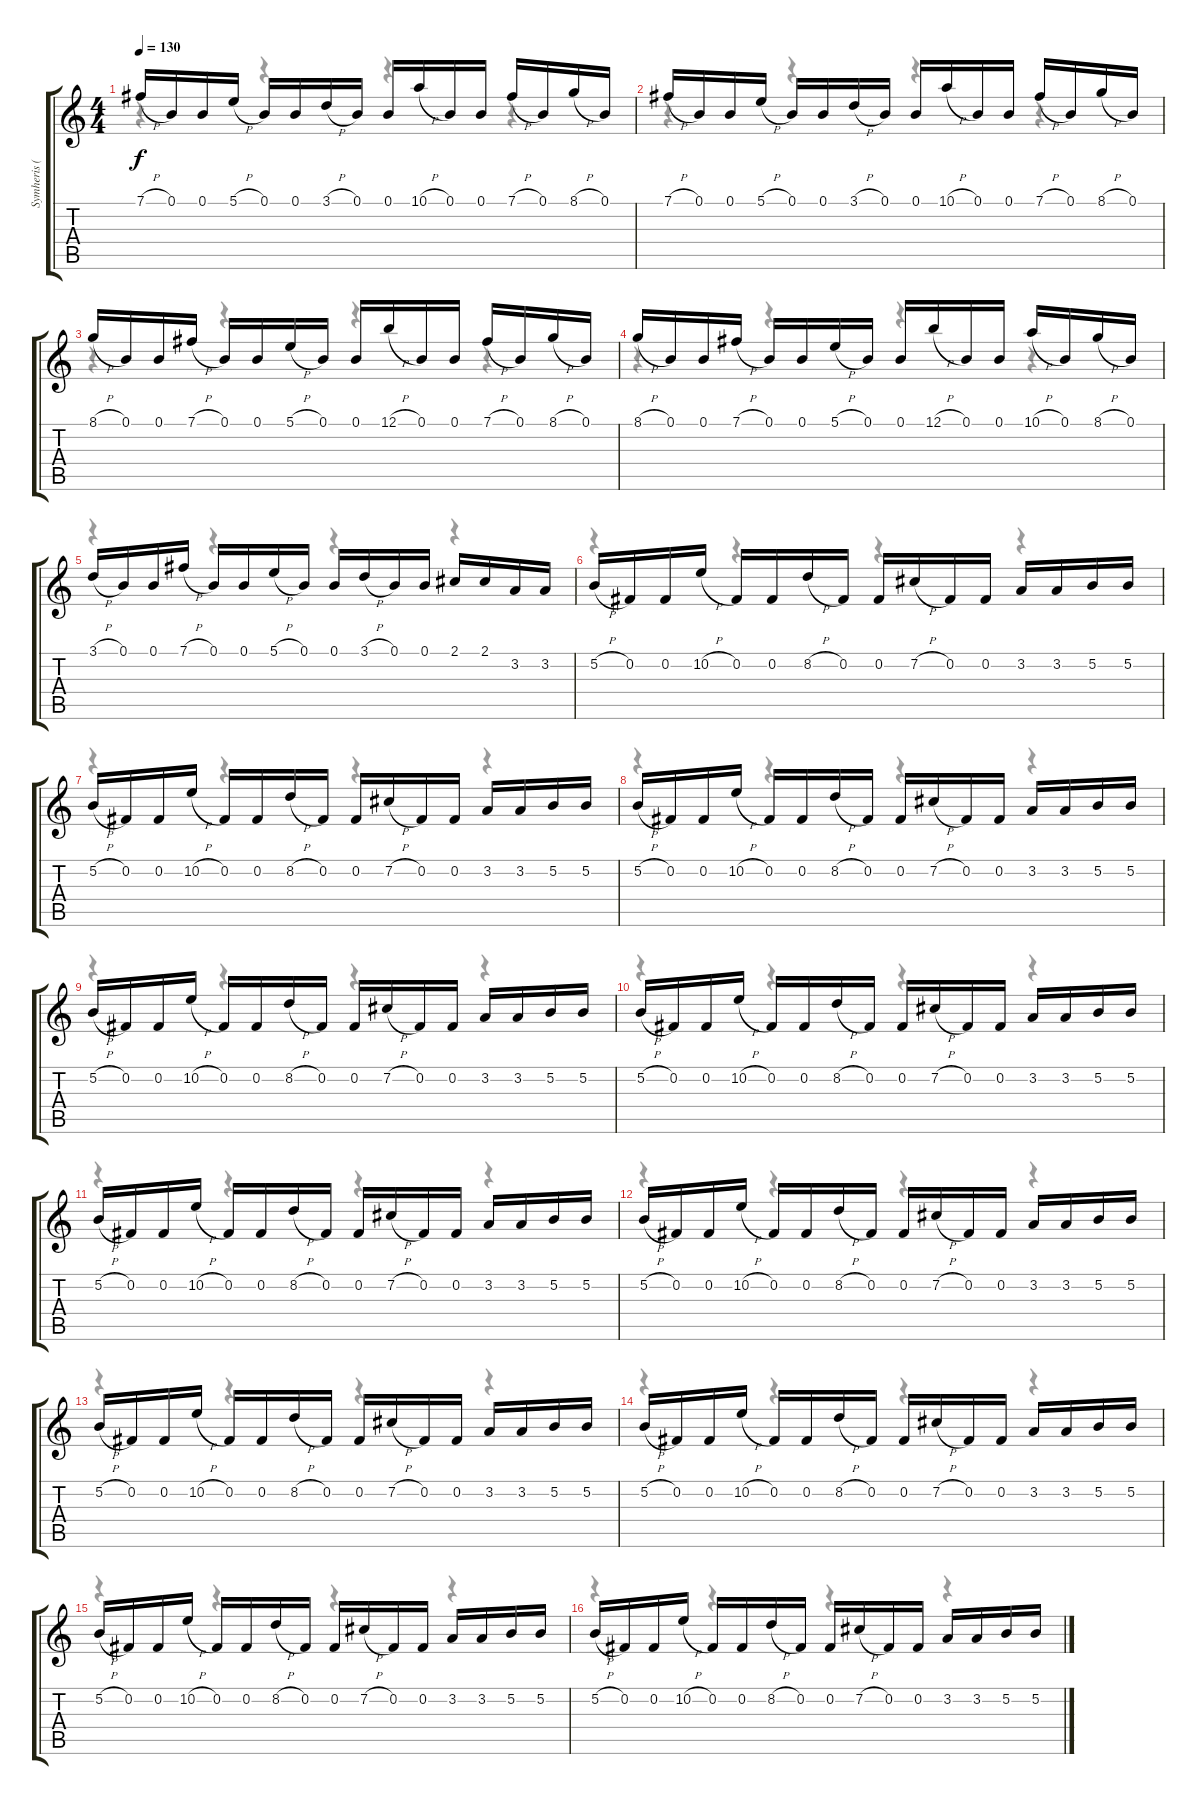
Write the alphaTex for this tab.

\track ("Symheris (Lead)" "Symheris (") {instrument distortionguitar}
\staff {score tabs}
\tuning (B3 Gb3 D3 A2 E2 B1) {hide}
\voice
\ts (4 4)
\tempo 130
\clef g2
\ks c
7.1{h}.16{dy f} 0.1.16 0.1.16 5.1{h}.16 0.1.16 0.1.16 3.1{h}.16 0.1.16 0.1.16 10.1{h}.16 0.1.16 0.1.16 7.1{h}.16 0.1.16 8.1{h}.16 0.1.16 |
7.1{h}.16 0.1.16 0.1.16 5.1{h}.16 0.1.16 0.1.16 3.1{h}.16 0.1.16 0.1.16 10.1{h}.16 0.1.16 0.1.16 7.1{h}.16 0.1.16 8.1{h}.16 0.1.16 |
8.1{h}.16 0.1.16 0.1.16 7.1{h}.16 0.1.16 0.1.16 5.1{h}.16 0.1.16 0.1.16 12.1{h}.16 0.1.16 0.1.16 7.1{h}.16 0.1.16 8.1{h}.16 0.1.16 |
8.1{h}.16 0.1.16 0.1.16 7.1{h}.16 0.1.16 0.1.16 5.1{h}.16 0.1.16 0.1.16 12.1{h}.16 0.1.16 0.1.16 10.1{h}.16 0.1.16 8.1{h}.16 0.1.16 |
3.1{h}.16 0.1.16 0.1.16 7.1{h}.16 0.1.16 0.1.16 5.1{h}.16 0.1.16 0.1.16 3.1{h}.16 0.1.16 0.1.16 2.1.16 2.1.16 3.2.16 3.2.16 |
5.2{h}.16 0.2.16 0.2.16 10.2{h}.16 0.2.16 0.2.16 8.2{h}.16 0.2.16 0.2.16 7.2{h}.16 0.2.16 0.2.16 3.2.16 3.2.16 5.2.16 5.2.16 |
5.2{h}.16 0.2.16 0.2.16 10.2{h}.16 0.2.16 0.2.16 8.2{h}.16 0.2.16 0.2.16 7.2{h}.16 0.2.16 0.2.16 3.2.16 3.2.16 5.2.16 5.2.16 |
5.2{h}.16 0.2.16 0.2.16 10.2{h}.16 0.2.16 0.2.16 8.2{h}.16 0.2.16 0.2.16 7.2{h}.16 0.2.16 0.2.16 3.2.16 3.2.16 5.2.16 5.2.16 |
5.2{h}.16 0.2.16 0.2.16 10.2{h}.16 0.2.16 0.2.16 8.2{h}.16 0.2.16 0.2.16 7.2{h}.16 0.2.16 0.2.16 3.2.16 3.2.16 5.2.16 5.2.16 |
5.2{h}.16 0.2.16 0.2.16 10.2{h}.16 0.2.16 0.2.16 8.2{h}.16 0.2.16 0.2.16 7.2{h}.16 0.2.16 0.2.16 3.2.16 3.2.16 5.2.16 5.2.16 |
5.2{h}.16 0.2.16 0.2.16 10.2{h}.16 0.2.16 0.2.16 8.2{h}.16 0.2.16 0.2.16 7.2{h}.16 0.2.16 0.2.16 3.2.16 3.2.16 5.2.16 5.2.16 |
5.2{h}.16 0.2.16 0.2.16 10.2{h}.16 0.2.16 0.2.16 8.2{h}.16 0.2.16 0.2.16 7.2{h}.16 0.2.16 0.2.16 3.2.16 3.2.16 5.2.16 5.2.16 |
5.2{h}.16 0.2.16 0.2.16 10.2{h}.16 0.2.16 0.2.16 8.2{h}.16 0.2.16 0.2.16 7.2{h}.16 0.2.16 0.2.16 3.2.16 3.2.16 5.2.16 5.2.16 |
5.2{h}.16 0.2.16 0.2.16 10.2{h}.16 0.2.16 0.2.16 8.2{h}.16 0.2.16 0.2.16 7.2{h}.16 0.2.16 0.2.16 3.2.16 3.2.16 5.2.16 5.2.16 |
5.2{h}.16 0.2.16 0.2.16 10.2{h}.16 0.2.16 0.2.16 8.2{h}.16 0.2.16 0.2.16 7.2{h}.16 0.2.16 0.2.16 3.2.16 3.2.16 5.2.16 5.2.16 |
5.2{h}.16 0.2.16 0.2.16 10.2{h}.16 0.2.16 0.2.16 8.2{h}.16 0.2.16 0.2.16 7.2{h}.16 0.2.16 0.2.16 3.2.16 3.2.16 5.2.16 5.2.16
\voice
\clef g2
\ottava regular
\simile none
\ks c
r.4{dy f} r.4 r.4 r.4 |
r.4 r.4 r.4 r.4 |
r.4 r.4 r.4 r.4 |
r.4 r.4 r.4 r.4 |
r.4 r.4 r.4 r.4 |
r.4 r.4 r.4 r.4 |
r.4 r.4 r.4 r.4 |
r.4 r.4 r.4 r.4 |
r.4 r.4 r.4 r.4 |
r.4 r.4 r.4 r.4 |
r.4 r.4 r.4 r.4 |
r.4 r.4 r.4 r.4 |
r.4 r.4 r.4 r.4 |
r.4 r.4 r.4 r.4 |
r.4 r.4 r.4 r.4 |
r.4 r.4 r.4 r.4
